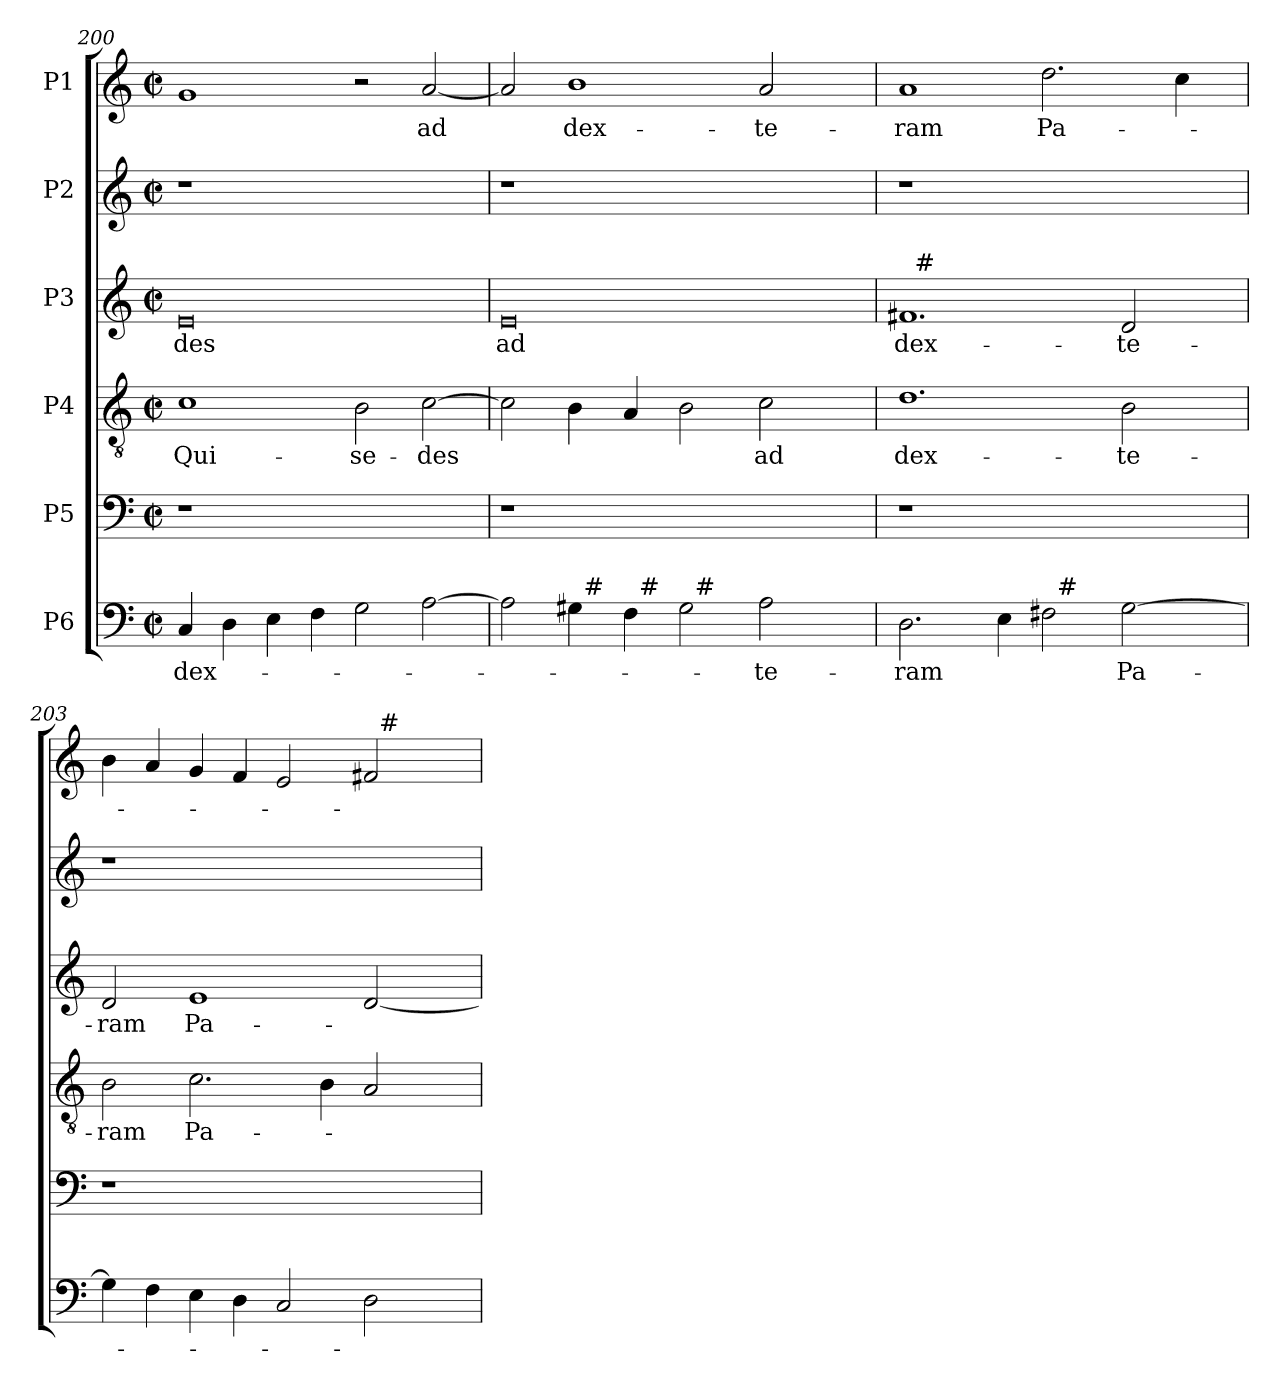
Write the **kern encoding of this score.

**kern	**text	**kern	**kern	**text	**kern	**text	**kern	**kern	**text
*part6	*part6	*part5	*part4	*part4	*part3	*part3	*part2	*part1	*part1
*staff6	*staff6	*staff5	*staff4	*staff4	*staff3	*staff3	*staff2	*staff1	*staff1
*I"P6	*	*I"P5	*I"P4	*	*I"P3	*	*I"P2	*I"P1	*
*clefF4	*	*clefF4	*clefGv2	*	*clefG2	*	*clefG2	*clefG2	*
*	*	*	*ITrd7c12	*	*	*	*	*	*
*k[]	*	*k[]	*k[]	*	*k[]	*	*k[]	*k[]	*
*C:	*	*C:	*C:	*	*C:	*	*C:	*C:	*
*M2/2	*	*M2/2	*M2/2	*	*M2/2	*	*M2/2	*M2/2	*
*met(c|)	*	*met(c|)	*met(c|)	*	*met(c|)	*	*met(c|)	*met(c|)	*
=200	=200	=200	=200	=200	=200	=200	=200	=200	=200
!	!LO:LY:b:color=#000000	!LO:N:vis=1	!	!	!	!	!	!	!
!	!	!	!	!LO:LY:b:color=#000000	!	!	!	!	!
!	!	!	!	!	!	!LO:LY:b:color=#000000	!LO:N:vis=1	!	!
4Ci/	dex-	1r	1Ci	Qui-	0ei	-des	1r	1gi	.
4Di\	.	.	.	.	.	.	.	.	.
4Ei\	.	.	.	.	.	.	.	.	.
4Fi\	.	.	.	.	.	.	.	.	.
!	!	!	!	!LO:LY:b:color=#000000	!	!	!	!	!
2Gi\	.	1ryy	2BBi\	-se-	.	.	1ryy	2r	.
!	!	!	!	!LO:LY:b:color=#000000	!	!	!	!	!
!	!	!	!	!	!	!	!	!	!LO:LY:b:color=#000000
[2Ai\	.	.	[2Ci\	-des	.	.	.	[2ai/	ad
=201	=201	=201	=201	=201	=201	=201	=201	=201	=201
!	!	!LO:N:vis=1	!	!	!	!	!	!	!
!	!	!	!	!	!	!LO:LY:b:color=#000000	!LO:N:vis=1	!	!
*^	*	*	*	*	*	*	*	*	*
*	*^	*	*	*	*	*	*	*	*	*
*	*	*^	*	*	*	*	*	*	*	*	*
2Ai\]	2ryy	2ryy	1ryy	.	1r	2Ci\]	.	0ei	ad	1r	2ai/]	.
!	!	!	!	!	!	!	!	!	!	!	!	!LO:LY:b:color=#000000
4G#i\	32ryy	4ryy	.	.	.	4BBi\	.	.	.	.	1bi	dex-
.	256ryy	.	.	.	.	.	.	.	.	.	.	.
!	!LO:TX:a:t=#	!	!	!	!	!	!	!	!	!	!	!
.	1ryy	.	.	.	.	.	.	.	.	.	.	.
4Fi\	.	32ryy	.	.	.	4AAi/	.	.	.	.	.	.
.	.	256ryy	.	.	.	.	.	.	.	.	.	.
!	!	!LO:TX:a:t=#	!	!	!	!	!	!	!	!	!	!
.	.	1ryy	.	.	.	.	.	.	.	.	.	.
2G#i\	.	.	32ryy	.	1ryy	2BBi\	.	.	.	1ryy	.	.
.	.	.	256ryy	.	.	.	.	.	.	.	.	.
!	!	!	!LO:TX:a:t=#	!	!	!	!	!	!	!	!	!
.	.	.	2ryy	.	.	.	.	.	.	.	.	.
!	!	!	!	!LO:LY:b:color=#000000	!	!	!	!	!	!	!	!
!	!	!	!	!	!	!	!LO:LY:b:color=#000000	!	!	!	!	!
!	!	!	!	!	!	!	!	!	!	!	!	!LO:LY:b:color=#000000
2Ai\	.	.	.	-te-	.	2Ci\	ad	.	.	.	2ai/	-te-
.	4ryy	.	4ryy	.	.	.	.	.	.	.	.	.
.	8ryy	8ryy	8ryy	.	.	.	.	.	.	.	.	.
.	16ryy	16ryy	16ryy	.	.	.	.	.	.	.	.	.
.	64..ryy	64..ryy	64..ryy	.	.	.	.	.	.	.	.	.
*v	*v	*v	*v	*	*	*	*	*	*	*	*	*
!!LO:PB:g=z
=202	=202	=202	=202	=202	=202	=202	=202	=202	=202
*^	*	*	*	*	*	*	*	*	*
*	*^	*	*	*	*	*	*	*	*	*
*	*	*^	*	*	*	*	*	*	*	*	*
!	!	!	!	!LO:LY:b:color=#000000	!LO:N:vis=1	!	!	!	!	!	!	!
*v	*v	*v	*v	*	*	*	*	*	*	*	*	*
*^	*	*	*	*	*	*	*	*	*
*	*^	*	*	*	*	*	*	*	*	*
*	*	*^	*	*	*	*	*	*	*	*	*
!	!	!	!	!	!	!	!LO:LY:b:color=#000000	!	!	!	!	!
*v	*v	*v	*v	*	*	*	*	*	*	*	*	*
*^	*	*	*	*	*	*	*	*	*
*	*^	*	*	*	*	*	*	*	*	*
*	*	*^	*	*	*	*	*	*	*	*	*
!	!	!	!	!	!	!	!	!	!LO:LY:b:color=#000000	!LO:N:vis=1	!	!
*v	*v	*v	*v	*	*	*	*	*	*	*	*	*
*^	*	*	*	*	*	*	*	*	*
*	*^	*	*	*	*	*	*	*	*	*
*	*	*^	*	*	*	*	*	*	*	*	*
!	!	!	!	!	!	!	!	!	!	!	!	!LO:LY:b:color=#000000
*	*v	*v	*v	*	*	*	*	*^	*	*	*	*
2.Di\	1ryy	-ram	1r	1.Di	dex-	1.f#i	32ryy	dex-	1r	1ai	-ram
.	.	.	.	.	.	.	256ryy	.	.	.	.
!	!	!	!	!	!	!	!LO:TX:a:t=#	!	!	!	!
.	.	.	.	.	.	.	1ryy	.	.	.	.
4Ei\	.	.	.	.	.	.	.	.	.	.	.
!	!	!	!	!	!	!	!	!	!	!	!LO:LY:b:color=#000000
2F#i\	32ryy	.	1ryy	.	.	.	.	.	1ryy	2.ddi\	Pa-
.	256ryy	.	.	.	.	.	.	.	.	.	.
!	!LO:TX:a:t=#	!	!	!	!	!	!	!	!	!	!
.	2ryy	.	.	.	.	.	2ryy	.	.	.	.
!	!	!LO:LY:b:color=#000000	!	!	!	!	!	!	!	!	!
!	!	!	!	!	!LO:LY:b:color=#000000	!	!	!	!	!	!
!	!	!	!	!	!	!	!	!LO:LY:b:color=#000000	!	!	!
[2Gi\	.	Pa-	.	2BBi\	-te-	2di/	.	-te-	.	.	.
.	4ryy	.	.	.	.	.	4ryy	.	.	.	.
.	.	.	.	.	.	.	.	.	.	4cci\	.
.	8ryy	.	.	.	.	.	8ryy	.	.	.	.
.	16ryy	.	.	.	.	.	16ryy	.	.	.	.
.	64..ryy	.	.	.	.	.	64..ryy	.	.	.	.
=203	=203	=203	=203	=203	=203	=203	=203	=203	=203	=203	=203
!	!	!	!LO:N:vis=1	!	!	!	!	!	!	!	!
*v	*v	*	*	*	*	*v	*v	*	*	*	*
*^	*	*	*	*	*^	*	*	*	*
!	!	!	!	!	!LO:LY:b:color=#000000	!	!	!	!	!	!
*v	*v	*	*	*	*	*v	*v	*	*	*	*
*^	*	*	*	*	*^	*	*	*	*
!	!	!	!	!	!	!	!	!LO:LY:b:color=#000000	!LO:N:vis=1	!	!
*v	*v	*	*	*	*	*v	*v	*	*	*^	*
4Gi\]	.	1r	2BBi\	-ram	2di/	-ram	1r	4bi\	1ryy	.
4Fi\	.	.	.	.	.	.	.	4ai/	.	.
!	!	!	!	!LO:LY:b:color=#000000	!	!	!	!	!	!
!	!	!	!	!	!	!LO:LY:b:color=#000000	!	!	!	!
4Ei\	.	.	2.Ci\	Pa-	1ei	Pa-	.	4gi/	.	.
4Di\	.	.	.	.	.	.	.	4fi/	.	.
2Ci/	.	1ryy	.	.	.	.	1ryy	2ei/	2ryy	.
.	.	.	4BBi\	.	.	.	.	.	.	.
2Di\	.	.	2AAi/	.	[2di/	.	.	2f#i/	32ryy	.
.	.	.	.	.	.	.	.	.	256ryy	.
!	!	!	!	!	!	!	!	!	!LO:TX:a:t=#	!
.	.	.	.	.	.	.	.	.	4ryy	.
.	.	.	.	.	.	.	.	.	8ryy	.
.	.	.	.	.	.	.	.	.	16ryy	.
.	.	.	.	.	.	.	.	.	64..ryy	.
*	*	*	*	*	*	*	*	*v	*v	*
=	=	=	=	=	=	=	=	=	=
*-	*-	*-	*-	*-	*-	*-	*-	*-	*-
